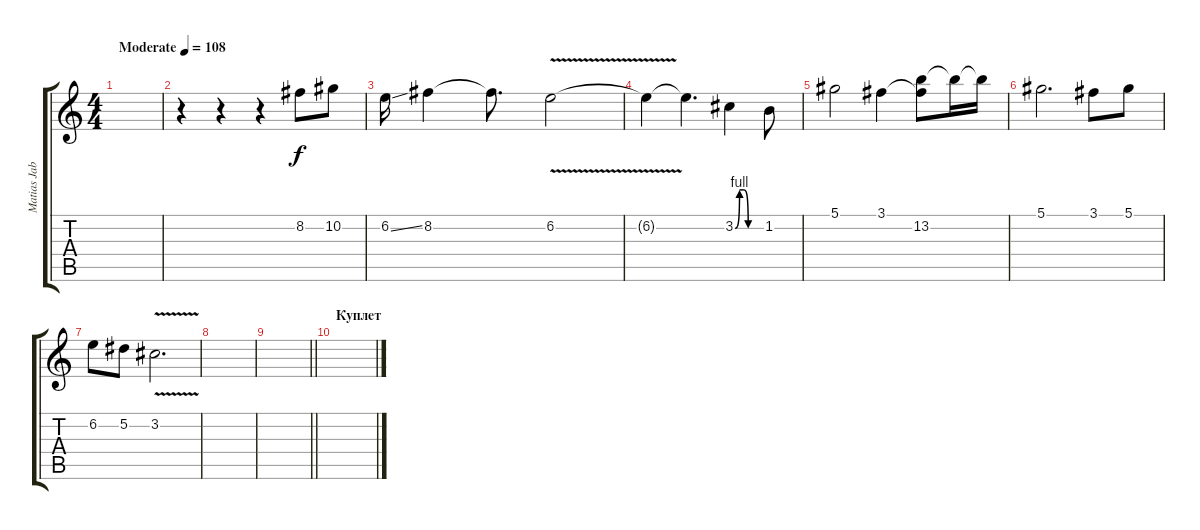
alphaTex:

\track ("Matias Jabs" "Matias Jab") {instrument overdrivenguitar}
\staff {score tabs}
\tuning (Eb4 Bb3 Gb3 Db3 Ab2 Eb2) {hide}
\ts (4 4)
\tempo (108 "Moderate")
\clef g2
\ks c
|
r.4 r.4 r.4 8.2.8 10.2.8 |
6.2{ss}.16 8.2.4 8.2{t}.8{d} 6.2{v}.2 |
6.2{t}.4 6.2{t}.4{d} 3.2{be (custom 0 0 10 4 20 4 30 0 60 0)}.4 1.2.8 |
5.1.2 3.1.4 (3.1{t} 13.2).8 13.2{t}.16 13.2{t}.16 |
5.1.2{d} 3.1.8 5.1.8 |
6.2.8 5.2.8 3.2{v}.2{d} |
|
\barLineRight lightlight
|
\section ("" "Куплет")
